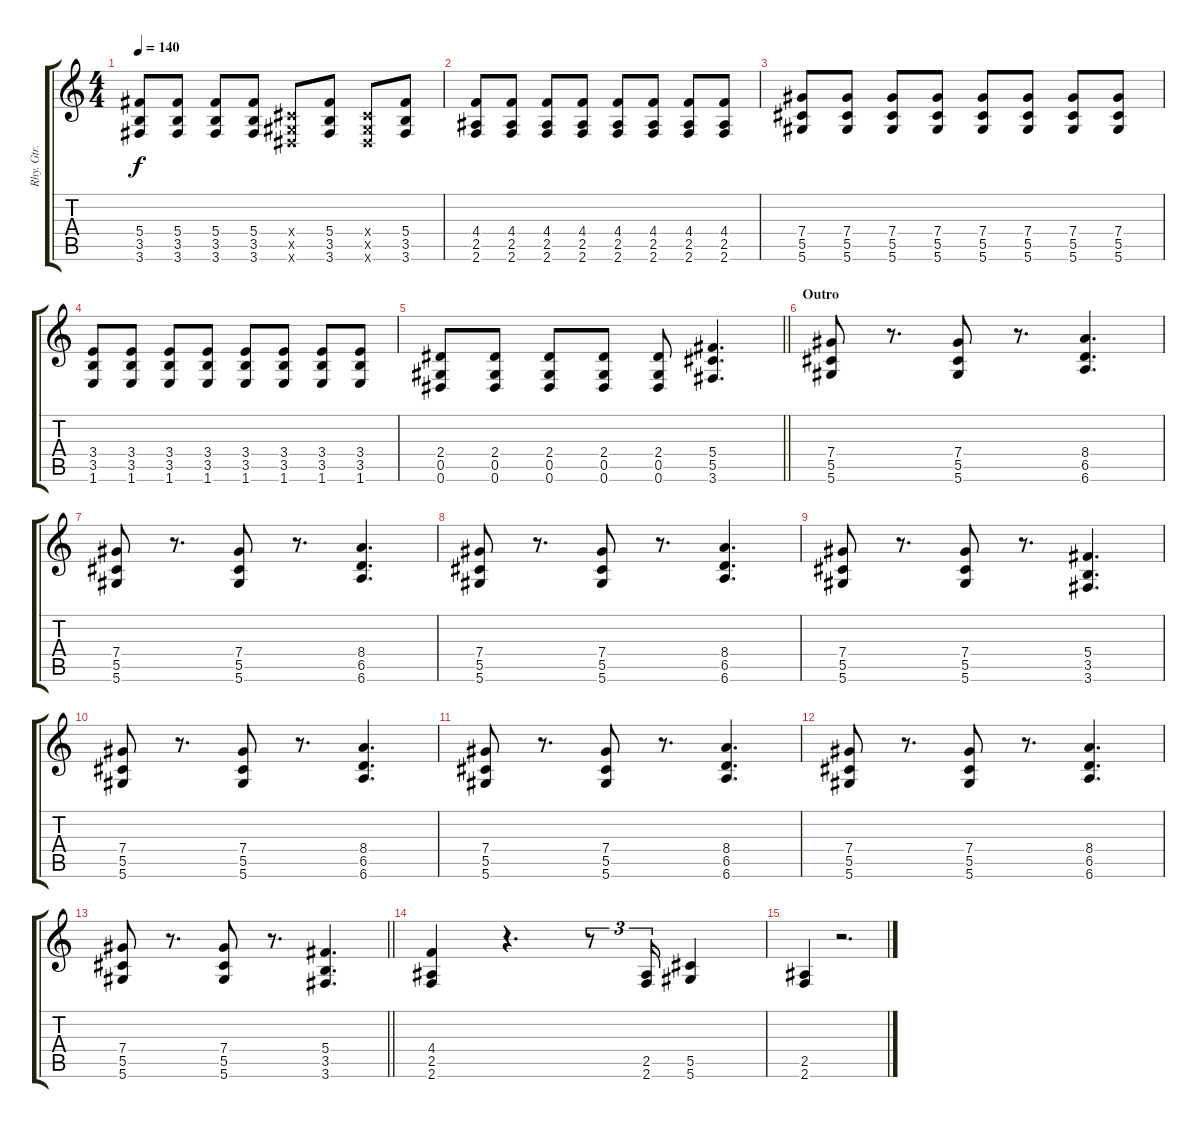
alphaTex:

\track ("Rhy. Gtr. 2" "Rhy. Gtr. ") {instrument distortionguitar}
\staff {score tabs}
\tuning (Eb4 Bb3 Gb3 Db3 Ab2 Eb2) {hide}
\ts (4 4)
\tempo 140
\clef g2
\ks c
(5.4 3.5 3.6).8{dy f} (5.4 3.5 3.6).8 (5.4 3.5 3.6).8 (5.4 3.5 3.6).8 (0.4{x} 0.5{x} 0.6{x}).8 (5.4 3.5 3.6).8 (0.4{x} 0.5{x} 0.6{x}).8 (5.4 3.5 3.6).8 |
(4.4 2.5 2.6).8 (4.4 2.5 2.6).8 (4.4 2.5 2.6).8 (4.4 2.5 2.6).8 (4.4 2.5 2.6).8 (4.4 2.5 2.6).8 (4.4 2.5 2.6).8 (4.4 2.5 2.6).8 |
(7.4 5.5 5.6).8 (7.4 5.5 5.6).8 (7.4 5.5 5.6).8 (7.4 5.5 5.6).8 (7.4 5.5 5.6).8 (7.4 5.5 5.6).8 (7.4 5.5 5.6).8 (7.4 5.5 5.6).8 |
(3.4 3.5 1.6).8 (3.4 3.5 1.6).8 (3.4 3.5 1.6).8 (3.4 3.5 1.6).8 (3.4 3.5 1.6).8 (3.4 3.5 1.6).8 (3.4 3.5 1.6).8 (3.4 3.5 1.6).8 |
\barLineRight lightlight
(2.4 0.5 0.6).8 (2.4 0.5 0.6).8 (2.4 0.5 0.6).8 (2.4 0.5 0.6).8 (2.4 0.5 0.6).8 (5.4 5.5 3.6).4{d} |
\section ("" "Outro")
(7.4 5.5 5.6).8 r.8{d} (7.4 5.5 5.6).8 r.8{d} (8.4 6.5 6.6).4{d} |
(7.4 5.5 5.6).8 r.8{d} (7.4 5.5 5.6).8 r.8{d} (8.4 6.5 6.6).4{d} |
(7.4 5.5 5.6).8 r.8{d} (7.4 5.5 5.6).8 r.8{d} (8.4 6.5 6.6).4{d} |
(7.4 5.5 5.6).8 r.8{d} (7.4 5.5 5.6).8 r.8{d} (5.4 3.5 3.6).4{d} |
(7.4 5.5 5.6).8 r.8{d} (7.4 5.5 5.6).8 r.8{d} (8.4 6.5 6.6).4{d} |
(7.4 5.5 5.6).8 r.8{d} (7.4 5.5 5.6).8 r.8{d} (8.4 6.5 6.6).4{d} |
(7.4 5.5 5.6).8 r.8{d} (7.4 5.5 5.6).8 r.8{d} (8.4 6.5 6.6).4{d} |
\barLineRight lightlight
(7.4 5.5 5.6).8 r.8{d} (7.4 5.5 5.6).8 r.8{d} (5.4 3.5 3.6).4{d} |
(4.4 2.5 2.6).4 r.4{d} r.8{tu (3 2)} (2.5 2.6).16{tu (3 2)} (5.5 5.6).4 |
(2.5 2.6).4 r.2{d}
